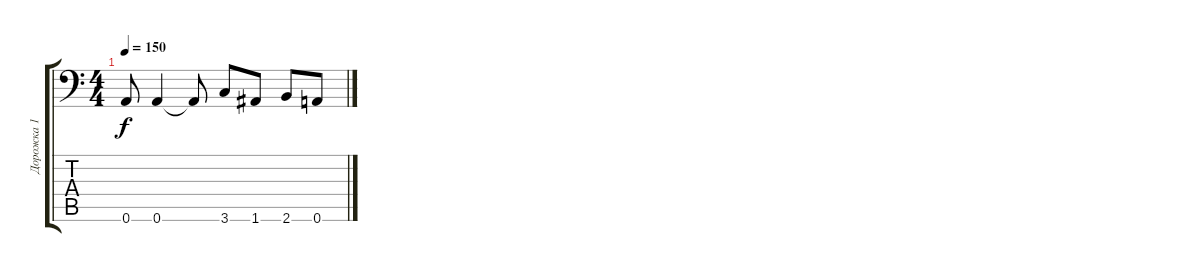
\track ("Дорожка 1" "Дорожка 1") {instrument distortionguitar}
\staff {score tabs}
\tuning (B3 Gb3 D3 A2 E2 A1) {hide}
\ts (4 4)
\tempo 150
\clef f4
\ks c
0.6{t}.8{dy f} 0.6.4 0.6{t}.8 3.6.8 1.6.8 2.6.8 0.6.8
